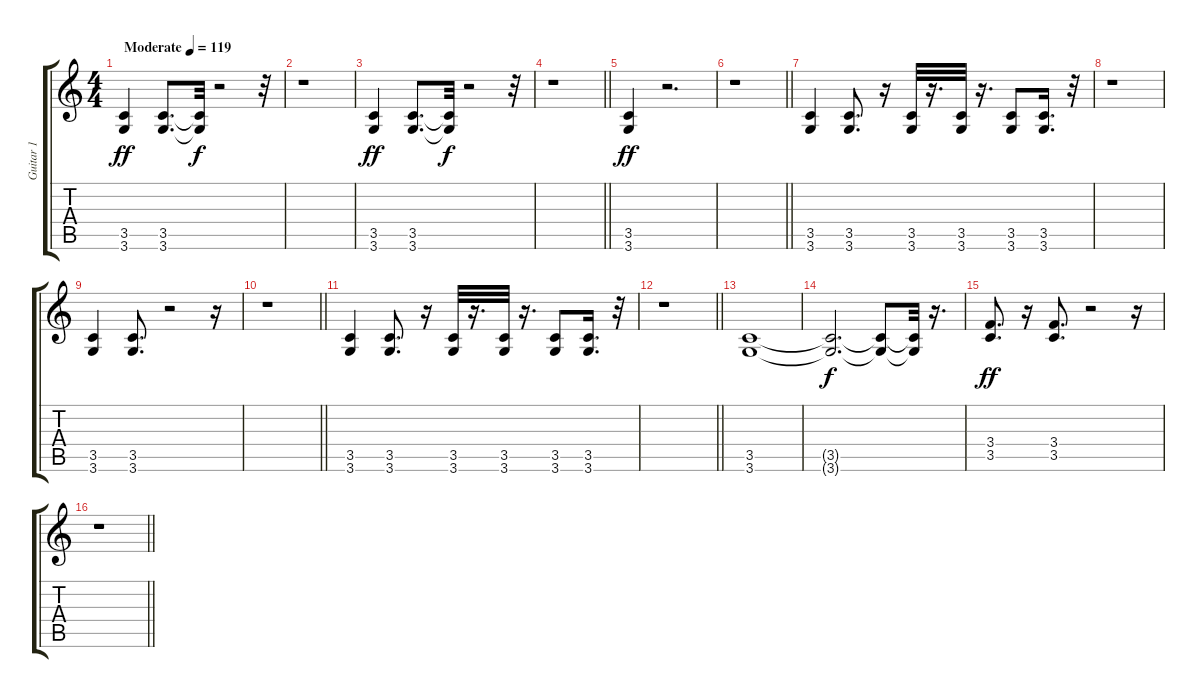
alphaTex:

\track ("Guitar 1" "Guitar 1") {instrument distortionguitar}
\staff {score tabs}
\tuning (E4 B3 G3 D3 A2 E2) {hide}
\ts (4 4)
\tempo (119 "Moderate")
\clef g2
\ks c
(3.5 3.6).4{dy ff instrument distortionguitar} (3.5 3.6).8{d} (3.5{t} 3.6{t}).32{dy f} r.2 r.32 |
r.1 |
(3.5 3.6).4{dy ff} (3.5 3.6).8{d} (3.5{t} 3.6{t}).32{dy f} r.2 r.32 |
\barLineRight lightlight
r.1 |
(3.5 3.6).4{dy ff} r.2{d} |
\barLineRight lightlight
r.1 |
(3.5 3.6).4 (3.5 3.6).8{d} r.16 (3.5 3.6).32 r.16{d} (3.5 3.6).32 r.16{d} (3.5 3.6).8 (3.5 3.6).16{d} r.32 |
r.1 |
(3.5 3.6).4 (3.5 3.6).8{d} r.2 r.16 |
\barLineRight lightlight
r.1 |
(3.5 3.6).4 (3.5 3.6).8{d} r.16 (3.5 3.6).32 r.16{d} (3.5 3.6).32 r.16{d} (3.5 3.6).8 (3.5 3.6).16{d} r.32 |
\barLineRight lightlight
r.1 |
(3.5 3.6).1 |
(3.5{t} 3.6{t}).2{d dy f} (3.5{t} 3.6{t}).8 (3.5{t} 3.6{t}).32 r.16{d} |
(3.4 3.5).8{d dy ff} r.16 (3.4 3.5).8{d} r.2 r.16 |
\barLineRight lightlight
r.1
